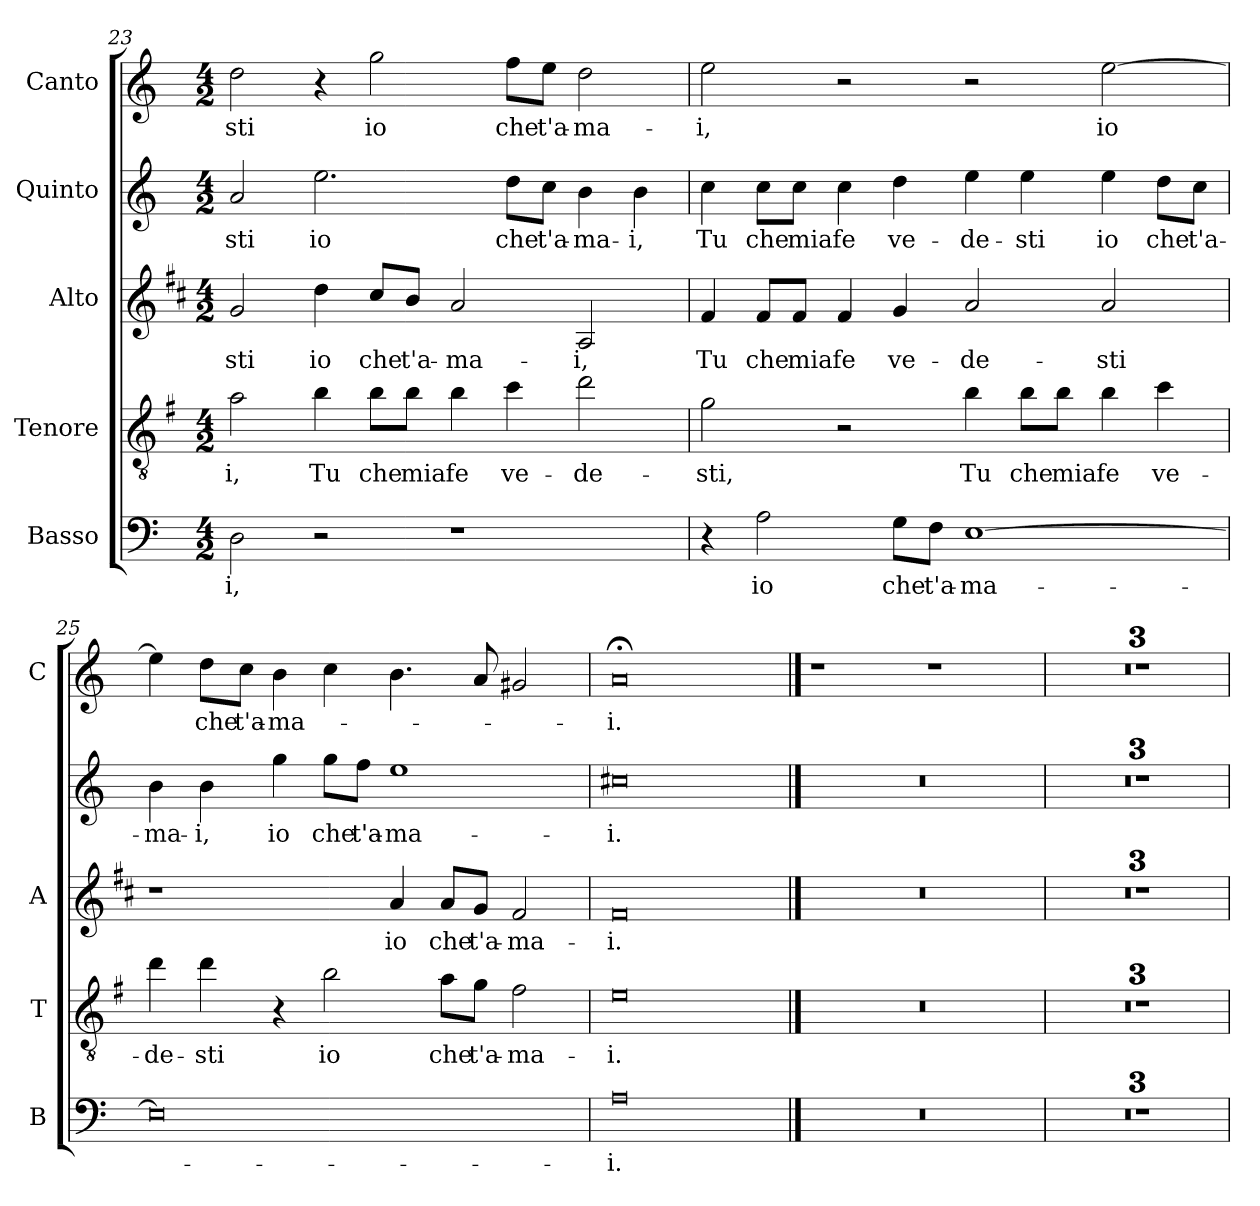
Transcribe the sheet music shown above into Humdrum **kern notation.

**kern	**text	**kern	**text	**kern	**text	**kern	**text	**kern	**text
*part5	*part5	*part4	*part4	*part3	*part3	*part2	*part2	*part1	*part1
*staff5	*staff5	*staff4	*staff4	*staff3	*staff3	*staff2	*staff2	*staff1	*staff1
*I"Basso	*	*I"Tenore	*	*I"Alto	*	*I"Quinto	*	*I"Canto	*
*I'B	*	*I'T	*	*I'A	*	*	*	*I'C	*
!!LO:LB:g=z
*clefF4	*	*clefGv2	*	*clefG2	*	*clefG2	*	*clefG2	*
*	*	*ITrd4c7	*	*ITrd1c2	*	*	*	*	*
*k[]	*	*k[]	*	*k[]	*	*k[]	*	*k[]	*
*C:	*	*C:	*	*C:	*	*C:	*	*C:	*
*M4/2	*	*M4/2	*	*M4/2	*	*M4/2	*	*M4/2	*
=23	=23	=23	=23	=23	=23	=23	=23	=23	=23
!	!LO:LY:b	!	!LO:LY:b	!	!LO:LY:b	!	!LO:LY:b	!	!LO:LY:b
2D\	-i,	2d\	-i,	2f/	-sti	2a/	-sti	2dd\	-sti
!	!	!	!LO:LY:b	!	!LO:LY:b	!	!LO:LY:b	!	!
2r	.	4e\	Tu	4cc\	io	2.ee\	io	4r	.
!	!	!	!LO:LY:b	!	!LO:LY:b	!	!	!	!LO:LY:b
.	.	8e\L	che	8b/L	che	.	.	2gg\	io
!	!	!	!LO:LY:b	!	!LO:LY:b	!	!	!	!
.	.	8e\J	mia	8a/J	t'a-	.	.	.	.
!	!	!	!LO:LY:b	!	!LO:LY:b	!	!	!	!
1r	.	4e\	fe	2g/	-ma-	.	.	.	.
!	!	!	!LO:LY:b	!	!	!	!LO:LY:b	!	!LO:LY:b
.	.	4f\	ve-	.	.	8dd\L	che	8ff\L	che
!	!	!	!	!	!	!	!LO:LY:b	!	!LO:LY:b
.	.	.	.	.	.	8cc\J	t'a-	8ee\J	t'a-
!	!	!	!LO:LY:b	!	!LO:LY:b	!	!LO:LY:b	!	!LO:LY:b
.	.	2g\	-de-	2G/	-i,	4b\	-ma-	2dd\	-ma-
!	!	!	!	!	!	!	!LO:LY:b	!	!
.	.	.	.	.	.	4b\	-i,	.	.
=24	=24	=24	=24	=24	=24	=24	=24	=24	=24
!	!	!	!LO:LY:b	!	!LO:LY:b	!	!LO:LY:b	!	!LO:LY:b
4r	.	2c\	-sti,	4e/	Tu	4cc\	Tu	2ee\	-i,
!	!LO:LY:b	!	!	!	!LO:LY:b	!	!LO:LY:b	!	!
2A\	io	.	.	8e/L	che	8cc\L	che	.	.
!	!	!	!	!	!LO:LY:b	!	!LO:LY:b	!	!
.	.	.	.	8e/J	mia	8cc\J	mia	.	.
!	!	!	!	!	!LO:LY:b	!	!LO:LY:b	!	!
.	.	2r	.	4e/	fe	4cc\	fe	2r	.
!	!LO:LY:b	!	!	!	!LO:LY:b	!	!LO:LY:b	!	!
8G\L	che	.	.	4f/	ve-	4dd\	ve-	.	.
!	!LO:LY:b	!	!	!	!	!	!	!	!
8F\J	t'a-	.	.	.	.	.	.	.	.
!	!LO:LY:b	!	!LO:LY:b	!	!LO:LY:b	!	!LO:LY:b	!	!
[1E	-ma-	4e\	Tu	2g/	-de-	4ee\	-de-	2r	.
!	!	!	!LO:LY:b	!	!	!	!LO:LY:b	!	!
.	.	8e\L	che	.	.	4ee\	-sti	.	.
!	!	!	!LO:LY:b	!	!	!	!	!	!
.	.	8e\J	mia	.	.	.	.	.	.
!	!	!	!LO:LY:b	!	!LO:LY:b	!	!LO:LY:b	!	!LO:LY:b
.	.	4e\	fe	2g/	-sti	4ee\	io	[2ee\	io
!	!	!	!LO:LY:b	!	!	!	!LO:LY:b	!	!
.	.	4f\	ve-	.	.	8dd\L	che	.	.
!	!	!	!	!	!	!	!LO:LY:b	!	!
.	.	.	.	.	.	8cc\J	t'a-	.	.
=25	=25	=25	=25	=25	=25	=25	=25	=25	=25
!	!	!	!LO:LY:b	!	!	!	!LO:LY:b	!	!
0E]	.	4g\	-de-	1r	.	4b\	-ma-	4ee\]	.
!	!	!	!LO:LY:b	!	!	!	!LO:LY:b	!	!LO:LY:b
.	.	4g\	-sti	.	.	4b\	-i,	8dd\L	che
!	!	!	!	!	!	!	!	!	!LO:LY:b
.	.	.	.	.	.	.	.	8cc\J	t'a-
!	!	!	!	!	!	!	!LO:LY:b	!	!LO:LY:b
.	.	4r	.	.	.	4gg\	io	4b\	-ma-
!	!	!	!LO:LY:b	!	!	!	!LO:LY:b	!	!
.	.	2e\	io	.	.	8gg\L	che	4cc\	.
!	!	!	!	!	!	!	!LO:LY:b	!	!
.	.	.	.	.	.	8ff\J	t'a-	.	.
!	!	!	!	!	!LO:LY:b	!	!LO:LY:b	!	!
.	.	.	.	4g/	io	1ee	-ma-	4.b\	.
!	!	!	!LO:LY:b	!	!LO:LY:b	!	!	!	!
.	.	8d\L	che	8g/L	che	.	.	.	.
!	!	!	!LO:LY:b	!	!LO:LY:b	!	!	!	!
.	.	8c\J	t'a-	8f/J	t'a-	.	.	8a/	.
!	!	!	!LO:LY:b	!	!LO:LY:b	!	!	!	!
.	.	2B\	-ma-	2e/	-ma-	.	.	2g#X/	.
!!LO:LB:g=z
=26	=26	=26	=26	=26	=26	=26	=26	=26	=26
!	!LO:LY:b	!	!LO:LY:b	!	!LO:LY:b	!	!LO:LY:b	!	!LO:LY:b
0A	-i.	0A	-i.	0e	-i.	0cc#X	-i.	0a;<	-i.
==27	==27	==27	==27	==27	==27	==27	==27	==27	==27
0r	.	0r	.	0r	.	0r	.	1r	.
.	.	.	.	.	.	.	.	1r	.
=28	=28	=28	=28	=28	=28	=28	=28	=28	=28
0r	.	0r	.	0r	.	0r	.	0r	.
=29	=29	=29	=29	=29	=29	=29	=29	=29	=29
0r	.	0r	.	0r	.	0r	.	0r	.
=30	=30	=30	=30	=30	=30	=30	=30	=30	=30
0r	.	0r	.	0r	.	0r	.	0r	.
=	=	=	=	=	=	=	=	=	=
*-	*-	*-	*-	*-	*-	*-	*-	*-	*-
